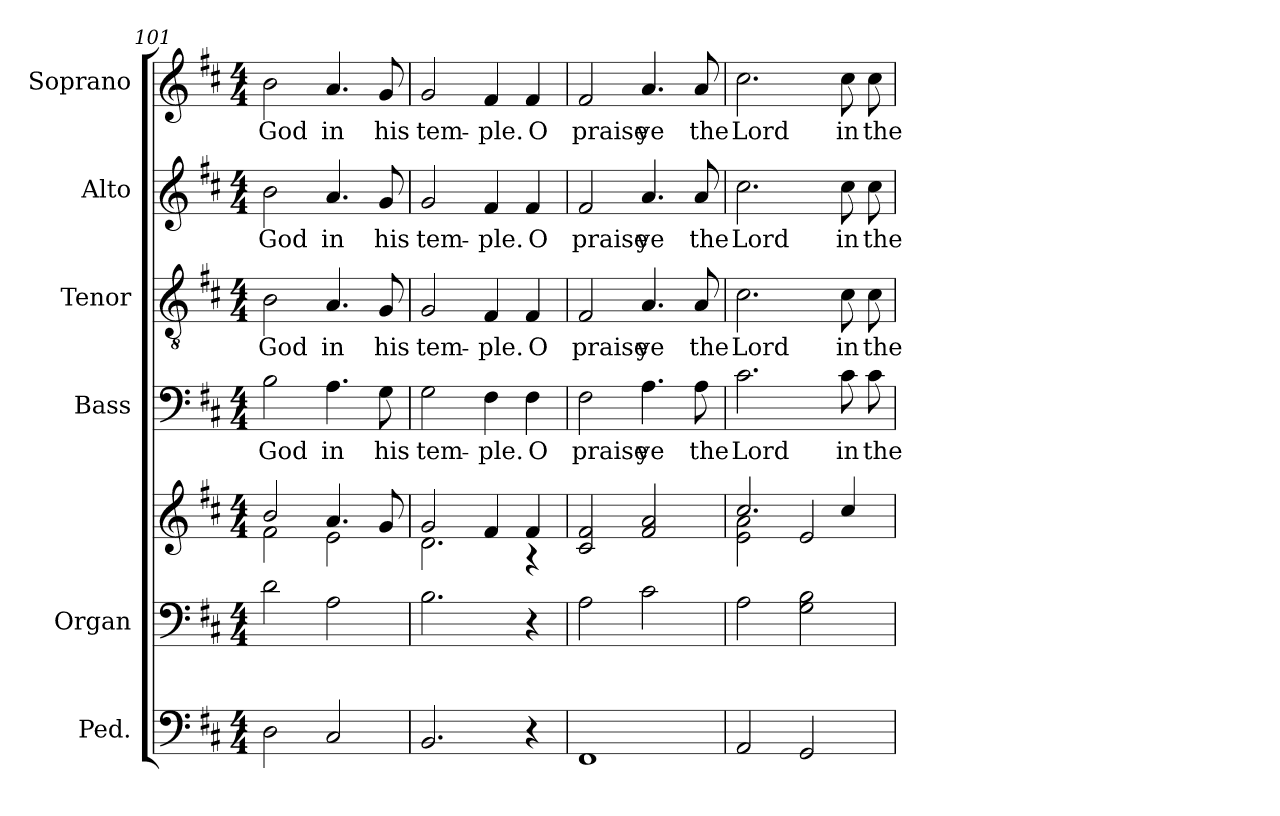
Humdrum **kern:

**kern	**kern	**kern	**kern	**text	**kern	**text	**kern	**text	**kern	**text
*part6	*part5	*part5	*part4	*part4	*part3	*part3	*part2	*part2	*part1	*part1
*staff7	*staff6	*staff5	*staff4	*staff4	*staff3	*staff3	*staff2	*staff2	*staff1	*staff1
*I"Ped.	*I"Organ	*	*I"Bass	*	*I"Tenor	*	*I"Alto	*	*I"Soprano	*
*	*	*	*I'B.	*	*I'T.	*	*I'A.	*	*I'S.	*
*clefF4	*clefF4	*clefG2	*clefF4	*	*clefGv2	*	*clefG2	*	*clefG2	*
*	*	*	*	*	*ITrd7c12	*	*	*	*	*
*k[f#c#]	*k[f#c#]	*k[f#c#]	*k[f#c#]	*	*k[f#c#]	*	*k[f#c#]	*	*k[f#c#]	*
*D:	*D:	*D:	*D:	*	*D:	*	*D:	*	*D:	*
*M4/4	*M4/4	*M4/4	*M4/4	*	*M4/4	*	*M4/4	*	*M4/4	*
=101	=101	=101	=101	=101	=101	=101	=101	=101	=101	=101
*	*	*^	*	*	*	*	*	*	*	*
!	!	!	!	!	!LO:LY:b:color=#000000	!	!	!	!	!	!
!	!	!	!	!	!	!	!LO:LY:b:color=#000000	!	!	!	!
!	!	!	!	!	!	!	!	!	!LO:LY:b:color=#000000	!	!
!	!	!	!	!	!	!	!	!	!	!	!LO:LY:b:color=#000000
2Di\	2di\	2bi/	2f#i\	2Bi\	God	2BBi\	God	2bi\	God	2bi\	God
!	!	!	!	!	!LO:LY:b:color=#000000	!	!	!	!	!	!
!	!	!	!	!	!	!	!LO:LY:b:color=#000000	!	!	!	!
!	!	!	!	!	!	!	!	!	!LO:LY:b:color=#000000	!	!
!	!	!	!	!	!	!	!	!	!	!	!LO:LY:b:color=#000000
2C#i/	2Ai\	4.ai/	2ei\	4.Ai\	in	4.AAi/	in	4.ai/	in	4.ai/	in
!	!	!	!	!	!LO:LY:b:color=#000000	!	!	!	!	!	!
!	!	!	!	!	!	!	!LO:LY:b:color=#000000	!	!	!	!
!	!	!	!	!	!	!	!	!	!LO:LY:b:color=#000000	!	!
!	!	!	!	!	!	!	!	!	!	!	!LO:LY:b:color=#000000
.	.	8gi/	.	8Gi\	his	8GGi/	his	8gi/	his	8gi/	his
=102	=102	=102	=102	=102	=102	=102	=102	=102	=102	=102	=102
!	!	!	!	!	!LO:LY:b:color=#000000	!	!	!	!	!	!
!	!	!	!	!	!	!	!LO:LY:b:color=#000000	!	!	!	!
!	!	!	!	!	!	!	!	!	!LO:LY:b:color=#000000	!	!
!	!	!	!	!	!	!	!	!	!	!	!LO:LY:b:color=#000000
2.BBi/	2.Bi\	2gi/	2.di\	2Gi\	tem-	2GGi/	tem-	2gi/	tem-	2gi/	tem-
!	!	!	!	!	!LO:LY:b:color=#000000	!	!	!	!	!	!
!	!	!	!	!	!	!	!LO:LY:b:color=#000000	!	!	!	!
!	!	!	!	!	!	!	!	!	!LO:LY:b:color=#000000	!	!
!	!	!	!	!	!	!	!	!	!	!	!LO:LY:b:color=#000000
.	.	4f#i/	.	4F#i\	-ple.	4FF#i/	-ple.	4f#i/	-ple.	4f#i/	-ple.
!	!	!	!	!	!LO:LY:b:color=#000000	!	!	!	!	!	!
!	!	!	!	!	!	!	!LO:LY:b:color=#000000	!	!	!	!
!	!	!	!	!	!	!	!	!	!LO:LY:b:color=#000000	!	!
!	!	!	!	!	!	!	!	!	!	!	!LO:LY:b:color=#000000
4r	4r	4f#i/	4r	4F#i\	O	4FF#i/	O	4f#i/	O	4f#i/	O
*	*	*v	*v	*	*	*	*	*	*	*	*
!!LO:PB:g=z
=103	=103	=103	=103	=103	=103	=103	=103	=103	=103	=103
*	*	*^	*	*	*	*	*	*	*	*
!	!	!	!	!	!LO:LY:b:color=#000000	!	!	!	!	!	!
*	*	*v	*v	*	*	*	*	*	*	*	*
*	*	*^	*	*	*	*	*	*	*	*
!	!	!	!	!	!	!	!LO:LY:b:color=#000000	!	!	!	!
*	*	*v	*v	*	*	*	*	*	*	*	*
*	*	*^	*	*	*	*	*	*	*	*
!	!	!	!	!	!	!	!	!	!LO:LY:b:color=#000000	!	!
*	*	*v	*v	*	*	*	*	*	*	*	*
*	*	*^	*	*	*	*	*	*	*	*
!	!	!	!	!	!	!	!	!	!	!	!LO:LY:b:color=#000000
*	*	*v	*v	*	*	*	*	*	*	*	*
1FF#i	2Ai\	2c#i/ 2f#i	2F#i\	praise	2FF#i/	praise	2f#i/	praise	2f#i/	praise
!	!	!	!	!LO:LY:b:color=#000000	!	!	!	!	!	!
!	!	!	!	!	!	!LO:LY:b:color=#000000	!	!	!	!
!	!	!	!	!	!	!	!	!LO:LY:b:color=#000000	!	!
!	!	!	!	!	!	!	!	!	!	!LO:LY:b:color=#000000
.	2c#i\	2f#i/ 2ai	4.Ai\	ye	4.AAi/	ye	4.ai/	ye	4.ai/	ye
!	!	!	!	!LO:LY:b:color=#000000	!	!	!	!	!	!
!	!	!	!	!	!	!LO:LY:b:color=#000000	!	!	!	!
!	!	!	!	!	!	!	!	!LO:LY:b:color=#000000	!	!
!	!	!	!	!	!	!	!	!	!	!LO:LY:b:color=#000000
.	.	.	8Ai\	the	8AAi/	the	8ai/	the	8ai/	the
=104	=104	=104	=104	=104	=104	=104	=104	=104	=104	=104
*	*	*^	*	*	*	*	*	*	*	*
!	!	!	!	!	!LO:LY:b:color=#000000	!	!	!	!	!	!
!	!	!	!	!	!	!	!LO:LY:b:color=#000000	!	!	!	!
!	!	!	!	!	!	!	!	!	!LO:LY:b:color=#000000	!	!
!	!	!	!	!	!	!	!	!	!	!	!LO:LY:b:color=#000000
2AAi/	2Ai\	2.cc#i/	2ei\ 2ai	2.c#i\	Lord	2.C#i\	Lord	2.cc#i\	Lord	2.cc#i\	Lord
2GGi/	2Gi\ 2Bi	.	2ei/	.	.	.	.	.	.	.	.
!	!	!	!	!	!LO:LY:b:color=#000000	!	!	!	!	!	!
!	!	!	!	!	!	!	!LO:LY:b:color=#000000	!	!	!	!
!	!	!	!	!	!	!	!	!	!LO:LY:b:color=#000000	!	!
!	!	!	!	!	!	!	!	!	!	!	!LO:LY:b:color=#000000
.	.	4cc#i/	.	8c#i\	in	8C#i\	in	8cc#i\	in	8cc#i\	in
!	!	!	!	!	!LO:LY:b:color=#000000	!	!	!	!	!	!
!	!	!	!	!	!	!	!LO:LY:b:color=#000000	!	!	!	!
!	!	!	!	!	!	!	!	!	!LO:LY:b:color=#000000	!	!
!	!	!	!	!	!	!	!	!	!	!	!LO:LY:b:color=#000000
.	.	.	.	8c#i\	the	8C#i\	the	8cc#i\	the	8cc#i\	the
*	*	*v	*v	*	*	*	*	*	*	*	*
=	=	=	=	=	=	=	=	=	=	=
*-	*-	*-	*-	*-	*-	*-	*-	*-	*-	*-
